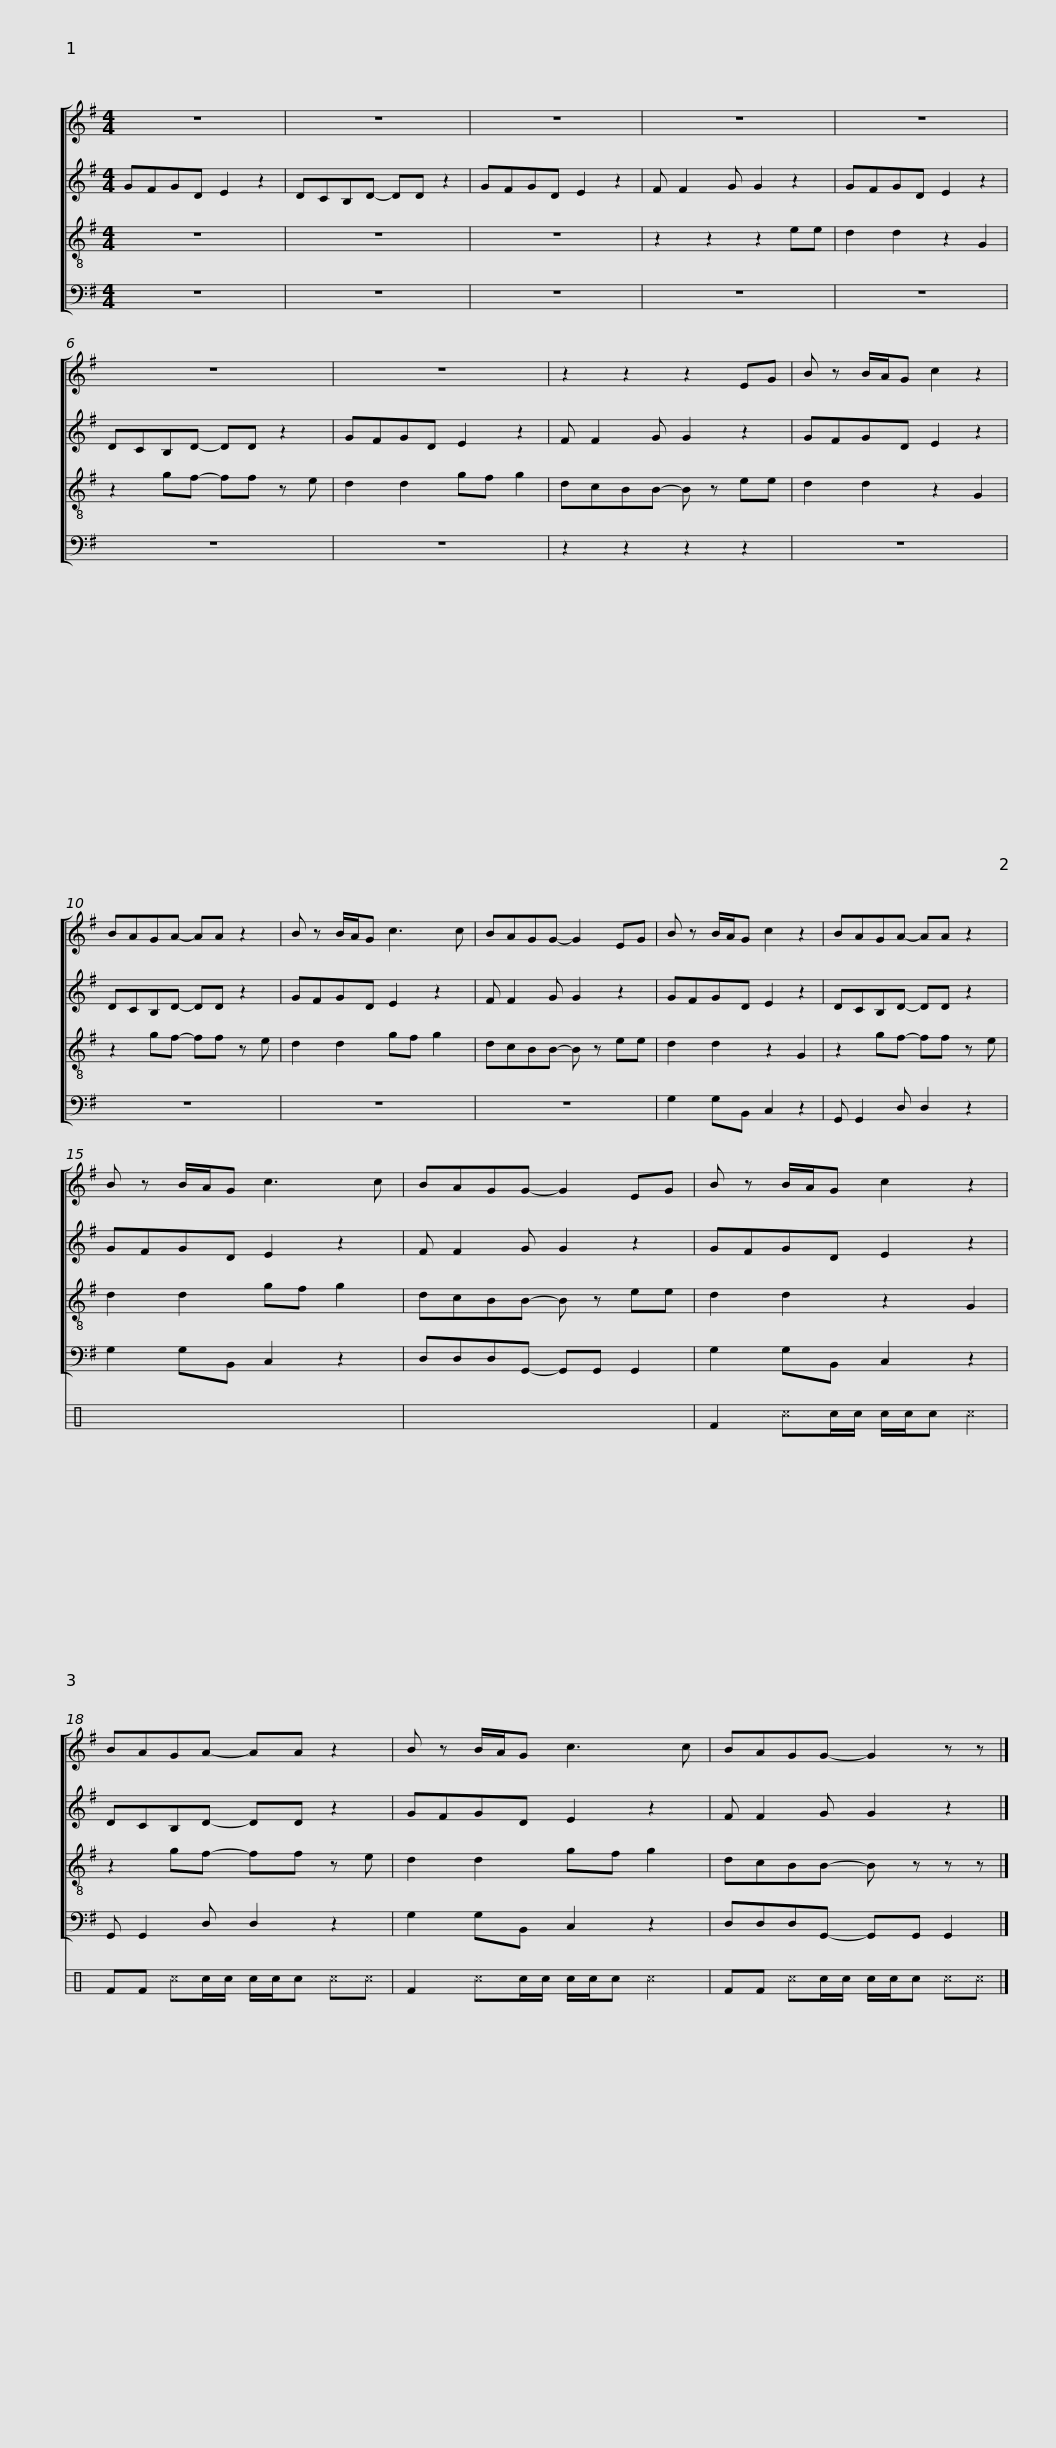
X:1
%%score [ 1 2 3 4 ] 5
L:1/8
M:4/4
I:linebreak $
K:G
V:1 treble
V:2 treble
V:3 treble-8
V:4 bass
V:5 perc
K:none
V:1
 z8 | z8 | z8 | z8 |$ z8 | %5
 z8 | z8 | z2 z2 z2 EG |$ B z B/A/G c2 z2 | BAGA- AA z2 | %10
 B z B/A/G c3 c | BAGG- G2 EG |$ B z B/A/G c2 z2 | BAGA- AA z2 | B z B/A/G c3 c | %15
 BAGG- G2 EG |$ B z B/A/G c2 z2 | BAGA- AA z2 | B z B/A/G c3 c | BAGG- G2 z z |] %20
V:2
 GFGD E2 z2 | DCB,D- DD z2 | GFGD E2 z2 | F F2 G G2 z2 |$ GFGD E2 z2 | %5
 DCB,D- DD z2 | GFGD E2 z2 | F F2 G G2 z2 |$ GFGD E2 z2 | DCB,D- DD z2 | %10
 GFGD E2 z2 | F F2 G G2 z2 |$ GFGD E2 z2 | DCB,D- DD z2 | GFGD E2 z2 | %15
 F F2 G G2 z2 |$ GFGD E2 z2 | DCB,D- DD z2 | GFGD E2 z2 | F F2 G G2 z2 |] %20
V:3
 z8 | z8 | z8 | z2 z2 z2 ee |$ d2 d2 z2 G2 | %5
 z2 gf- ff z e | d2 d2 gf g2 | dcBB- B z ee |$ d2 d2 z2 G2 | z2 gf- ff z e | %10
 d2 d2 gf g2 | dcBB- B z ee |$ d2 d2 z2 G2 | z2 gf- ff z e | d2 d2 gf g2 | %15
 dcBB- B z ee |$ d2 d2 z2 G2 | z2 gf- ff z e | d2 d2 gf g2 | dcBB- B z z z |] %20
V:4
 z8 | z8 | z8 | z8 |$ z8 | %5
 z8 | z8 | z2 z2 z2 z2 |$ z8 | z8 | %10
 z8 | z8 |$ G,2 G,B,, C,2 z2 | G,, G,,2 D, D,2 z2 | G,2 G,B,, C,2 z2 | %15
 D,D,D,G,,- G,,G,, G,,2 |$ G,2 G,B,, C,2 z2 | G,, G,,2 D, D,2 z2 | G,2 G,B,, C,2 z2 | D,D,D,G,,- G,,G,, G,,2 |] %20
V:5
[K:C] x8 | x8 | x8 | x8 |$ x8 | %5
 x8 | x8 | x8 |$ x8 | x8 | %10
 x8 | x8 |$ x8 | x8 | x8 | %15
 x8 |$ F2 ^cc/c/ c/c/c ^c2 | FF ^cc/c/ c/c/c ^c^c | F2 ^cc/c/ c/c/c ^c2 | FF ^cc/c/ c/c/c ^c^c |] %20
